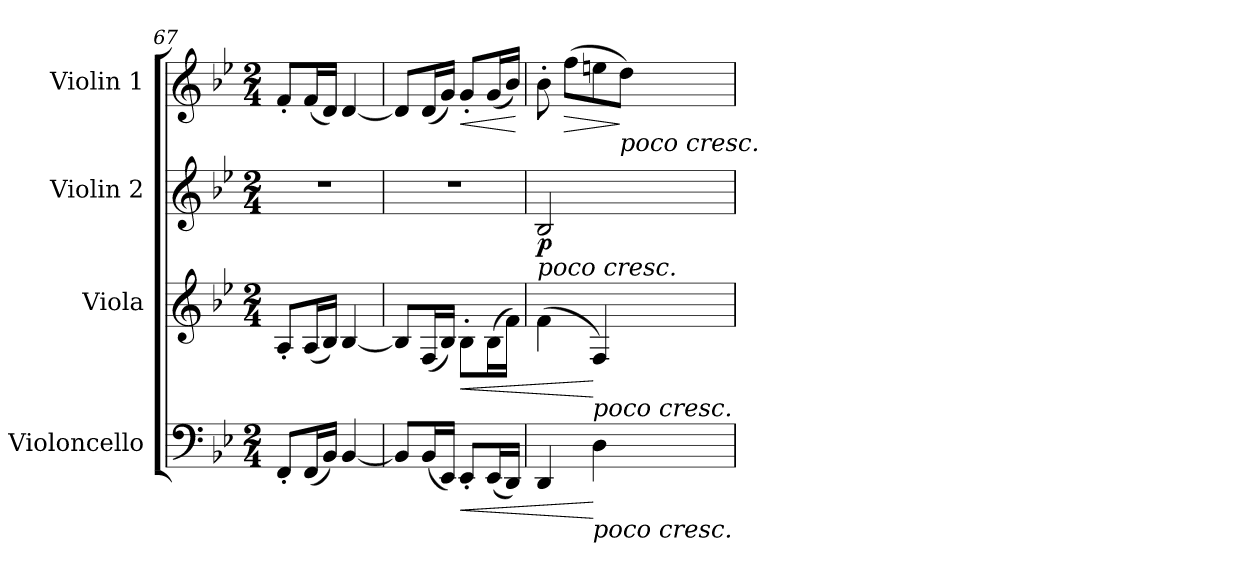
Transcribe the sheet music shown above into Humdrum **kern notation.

**kern	**dynam	**kern	**dynam	**kern	**dynam	**kern	**dynam
*part4	*part4	*part3	*part3	*part2	*part2	*part1	*part1
*staff4	*staff4	*staff3	*staff3	*staff2	*staff2	*staff1	*staff1
*I"Violoncello	*	*I"Viola	*	*I"Violin 2	*	*I"Violin 1	*
*I'Vc	*	*I'Vla	*	*I'Vln	*	*I'Vln	*
*clefF4	*	*clefG2	*	*clefG2	*	*clefG2	*
*k[b-e-]	*	*k[b-e-]	*	*k[b-e-]	*	*k[b-e-]	*
*M2/4	*	*M2/4	*	*M2/4	*	*M2/4	*
=67	=67	=67	=67	=67	=67	=67	=67
8FF'/L	.	8A'/L	.	2r	.	8f'/L	.
(16FF/L	.	(16A/L	.	.	.	(16f/L	.
16BB-/JJ)	.	16B-/JJ)	.	.	.	16d/JJ)	.
[4BB-/	.	[4B-/	.	.	.	[4d/	.
=68	=68	=68	=68	=68	=68	=68	=68
8BB-/L]	.	8B-/L]	.	2r	.	8d/L]	.
(16BB-/L	.	(16F/L	.	.	.	(16d/L	.
16EE-/JJ)	.	16B-/JJ)	.	.	.	16g/JJ)	.
!	!LO:HP:b	!	!LO:HP:b	!	!	!	!LO:HP:b
8EE-'/L	<	8B-'\L	<	.	.	8g'/L	<
(16EE-/L	.	(16B-\L	.	.	.	(16g/L	.
16DD/JJ)	.	16f\JJ)	.	.	.	16b-/JJ)	.
.	.	.	.	.	.	.	[
=69	=69	=69	=69	=69	=69	=69	=69
!	!	!	!	!LO:TX:b:i:t=poco cresc.	!	!	!
!	!	!	!	!	!LO:DY:b	!	!
4DD/	.	(4f\	.	2B-/	p	8b-'\	.
!	!	!	!	!	!	!	!LO:HP:b
.	.	.	.	.	.	(8ff\L	>
!	!	!LO:TX:b:i:t=poco cresc.	!	!	!	!	!
!LO:TX:b:i:t=poco cresc.	!	!	!	!	!	!	!
4D\	[	4F/)	[	.	.	8een\	.
!	!	!	!	!	!	!LO:TX:b:i:t=poco cresc.	!
.	.	.	.	.	.	8dd\J)	]
=	=	=	=	=	=	=	=
*-	*-	*-	*-	*-	*-	*-	*-
